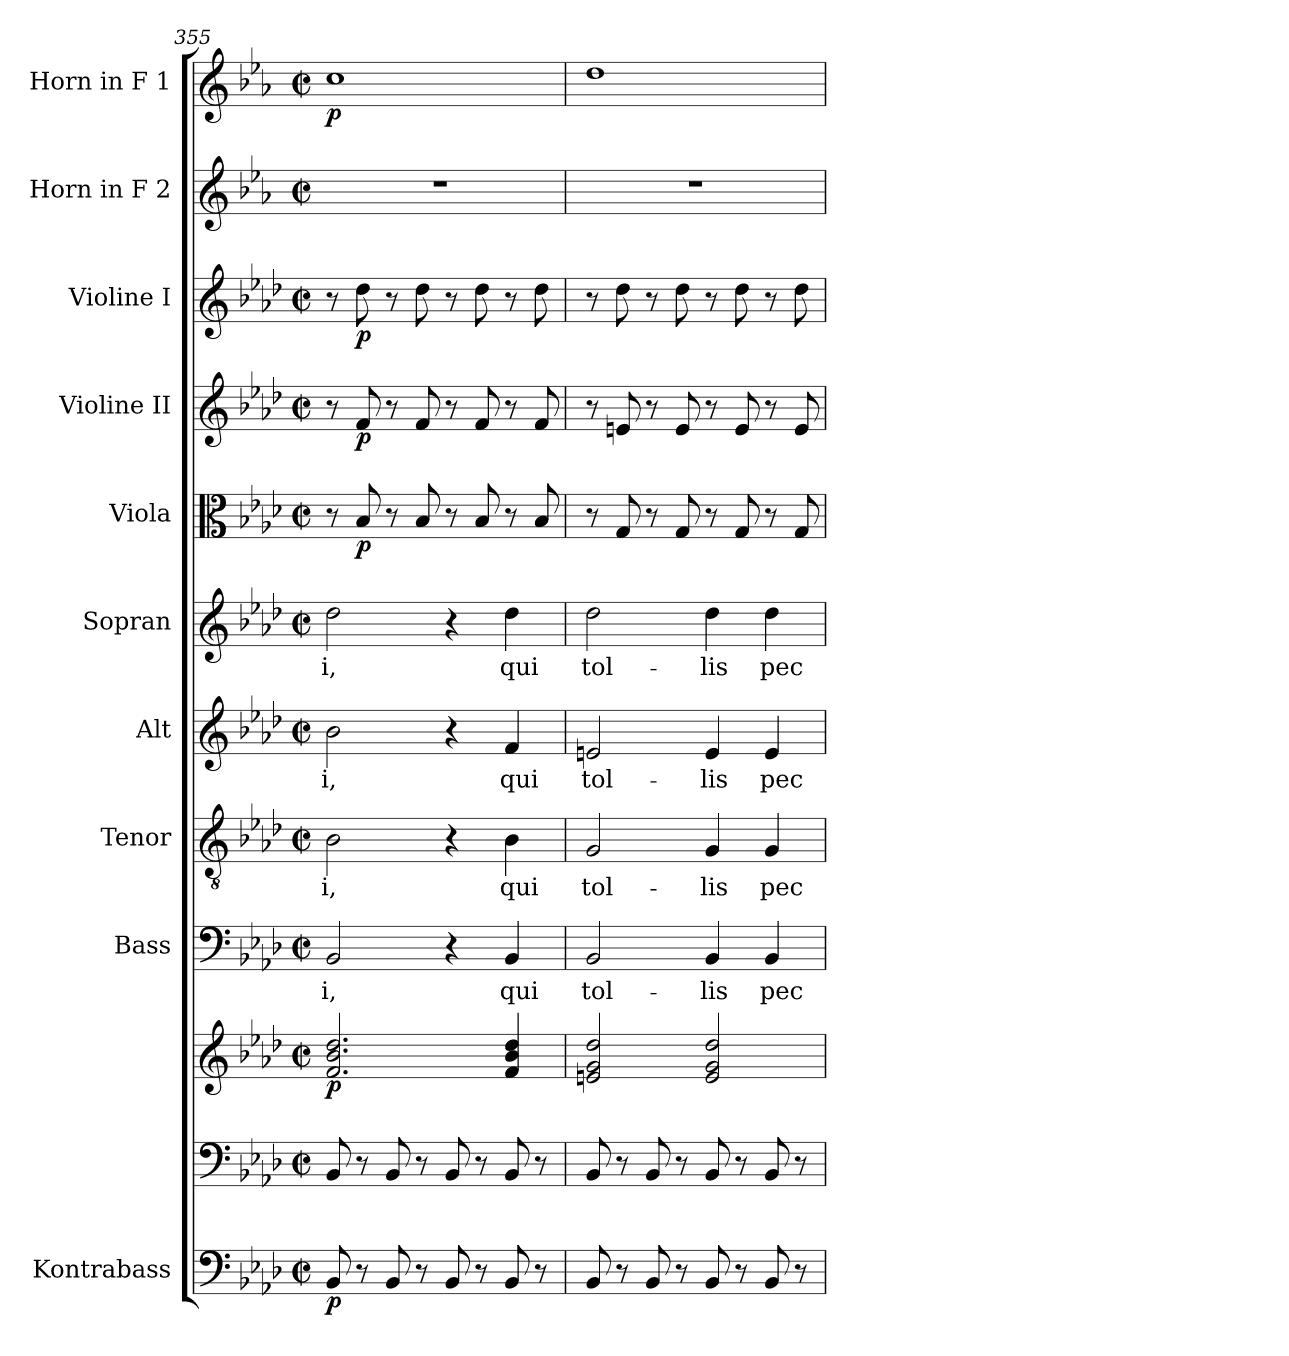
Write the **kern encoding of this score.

**kern	**dynam	**kern	**kern	**dynam	**kern	**text	**kern	**text	**kern	**text	**kern	**text	**kern	**dynam	**kern	**dynam	**kern	**dynam	**kern	**kern	**dynam
*part11	*part11	*part10	*part10	*part10	*part9	*part9	*part8	*part8	*part7	*part7	*part6	*part6	*part5	*part5	*part4	*part4	*part3	*part3	*part2	*part1	*part1
*staff12	*staff12	*staff11	*staff10	*staff10/11	*staff9	*staff9	*staff8	*staff8	*staff7	*staff7	*staff6	*staff6	*staff5	*staff5	*staff4	*staff4	*staff3	*staff3	*staff2	*staff1	*staff1
*I"Kontrabass	*	*	*	*	*I"Bass	*	*I"Tenor	*	*I"Alt	*	*I"Sopran	*	*I"Viola	*	*I"Violine II	*	*I"Violine I	*	*I"Horn in F 2	*I"Horn in F 1	*
*I'Kb.	*	*	*	*	*I'B	*	*I'T	*	*I'A	*	*I'S	*	*I'Vla.	*	*I'Vl. II	*	*I'Vl. I	*	*I'Hrn. 2	*I'Hrn. 1	*
*clefF4	*	*clefF4	*clefG2	*	*clefF4	*	*clefGv2	*	*clefG2	*	*clefG2	*	*clefC3	*	*clefG2	*	*clefG2	*	*clefG2	*clefG2	*
*ITrd7c12	*	*	*	*	*	*	*	*	*	*	*	*	*	*	*	*	*	*	*ITrd4c7	*ITrd4c7	*
*k[b-e-a-d-]	*	*k[b-e-a-d-]	*k[b-e-a-d-]	*	*k[b-e-a-d-]	*	*k[b-e-a-d-]	*	*k[b-e-a-d-]	*	*k[b-e-a-d-]	*	*k[b-e-a-d-]	*	*k[b-e-a-d-]	*	*k[b-e-a-d-]	*	*k[b-e-a-d-]	*k[b-e-a-d-]	*
*A-:	*	*A-:	*A-:	*	*A-:	*	*A-:	*	*A-:	*	*A-:	*	*A-:	*	*A-:	*	*A-:	*	*A-:	*A-:	*
*M2/2	*	*M2/2	*M2/2	*	*M2/2	*	*M2/2	*	*M2/2	*	*M2/2	*	*M2/2	*	*M2/2	*	*M2/2	*	*M2/2	*M2/2	*
*met(c|)	*	*met(c|)	*met(c|)	*	*met(c|)	*	*met(c|)	*	*met(c|)	*	*met(c|)	*	*met(c|)	*	*met(c|)	*	*met(c|)	*	*met(c|)	*met(c|)	*
=355	=355	=355	=355	=355	=355	=355	=355	=355	=355	=355	=355	=355	=355	=355	=355	=355	=355	=355	=355	=355	=355
!	!LO:DY:b	!	!	!LO:DY:b	!	!LO:LY:b	!	!LO:LY:b	!	!LO:LY:b	!	!LO:LY:b	!	!	!	!	!	!	!	!	!LO:DY:b
8BBB-/	p	8BB-/	2.f/ 2.b-/ 2.dd-/	p	2BB-/	-i,	2B-\	-i,	2b-\	-i,	2dd-\	-i,	8r	.	8r	.	8r	.	1r	1f	p
!	!	!	!	!	!	!	!	!	!	!	!	!	!	!LO:DY:b	!	!LO:DY:b	!	!LO:DY:b	!	!	!
8r	.	8r	.	.	.	.	.	.	.	.	.	.	8B-/	p	8f/	p	8dd-\	p	.	.	.
8BBB-/	.	8BB-/	.	.	.	.	.	.	.	.	.	.	8r	.	8r	.	8r	.	.	.	.
8r	.	8r	.	.	.	.	.	.	.	.	.	.	8B-/	.	8f/	.	8dd-\	.	.	.	.
8BBB-/	.	8BB-/	.	.	4r	.	4r	.	4r	.	4r	.	8r	.	8r	.	8r	.	.	.	.
8r	.	8r	.	.	.	.	.	.	.	.	.	.	8B-/	.	8f/	.	8dd-\	.	.	.	.
!	!	!	!	!	!	!LO:LY:b	!	!LO:LY:b	!	!LO:LY:b	!	!LO:LY:b	!	!	!	!	!	!	!	!	!
8BBB-/	.	8BB-/	4f/ 4b-/ 4dd-/	.	4BB-/	qui	4B-\	qui	4f/	qui	4dd-\	qui	8r	.	8r	.	8r	.	.	.	.
8r	.	8r	.	.	.	.	.	.	.	.	.	.	8B-/	.	8f/	.	8dd-\	.	.	.	.
=356	=356	=356	=356	=356	=356	=356	=356	=356	=356	=356	=356	=356	=356	=356	=356	=356	=356	=356	=356	=356	=356
!	!	!	!	!	!	!LO:LY:b	!	!LO:LY:b	!	!LO:LY:b	!	!LO:LY:b	!	!	!	!	!	!	!	!	!
8BBB-/	.	8BB-/	2en/ 2g/ 2dd-/	.	2BB-/	tol-	2G/	tol-	2en/	tol-	2dd-\	tol-	8r	.	8r	.	8r	.	1r	1g	.
8r	.	8r	.	.	.	.	.	.	.	.	.	.	8G/	.	8en/	.	8dd-\	.	.	.	.
8BBB-/	.	8BB-/	.	.	.	.	.	.	.	.	.	.	8r	.	8r	.	8r	.	.	.	.
8r	.	8r	.	.	.	.	.	.	.	.	.	.	8G/	.	8e/	.	8dd-\	.	.	.	.
!	!	!	!	!	!	!LO:LY:b	!	!LO:LY:b	!	!LO:LY:b	!	!LO:LY:b	!	!	!	!	!	!	!	!	!
8BBB-/	.	8BB-/	2e/ 2g/ 2dd-/	.	4BB-/	-lis	4G/	-lis	4e/	-lis	4dd-\	-lis	8r	.	8r	.	8r	.	.	.	.
8r	.	8r	.	.	.	.	.	.	.	.	.	.	8G/	.	8e/	.	8dd-\	.	.	.	.
!	!	!	!	!	!	!LO:LY:b	!	!LO:LY:b	!	!LO:LY:b	!	!LO:LY:b	!	!	!	!	!	!	!	!	!
8BBB-/	.	8BB-/	.	.	4BB-/	pec-	4G/	pec-	4e/	pec-	4dd-\	pec-	8r	.	8r	.	8r	.	.	.	.
8r	.	8r	.	.	.	.	.	.	.	.	.	.	8G/	.	8e/	.	8dd-\	.	.	.	.
=	=	=	=	=	=	=	=	=	=	=	=	=	=	=	=	=	=	=	=	=	=
*-	*-	*-	*-	*-	*-	*-	*-	*-	*-	*-	*-	*-	*-	*-	*-	*-	*-	*-	*-	*-	*-
